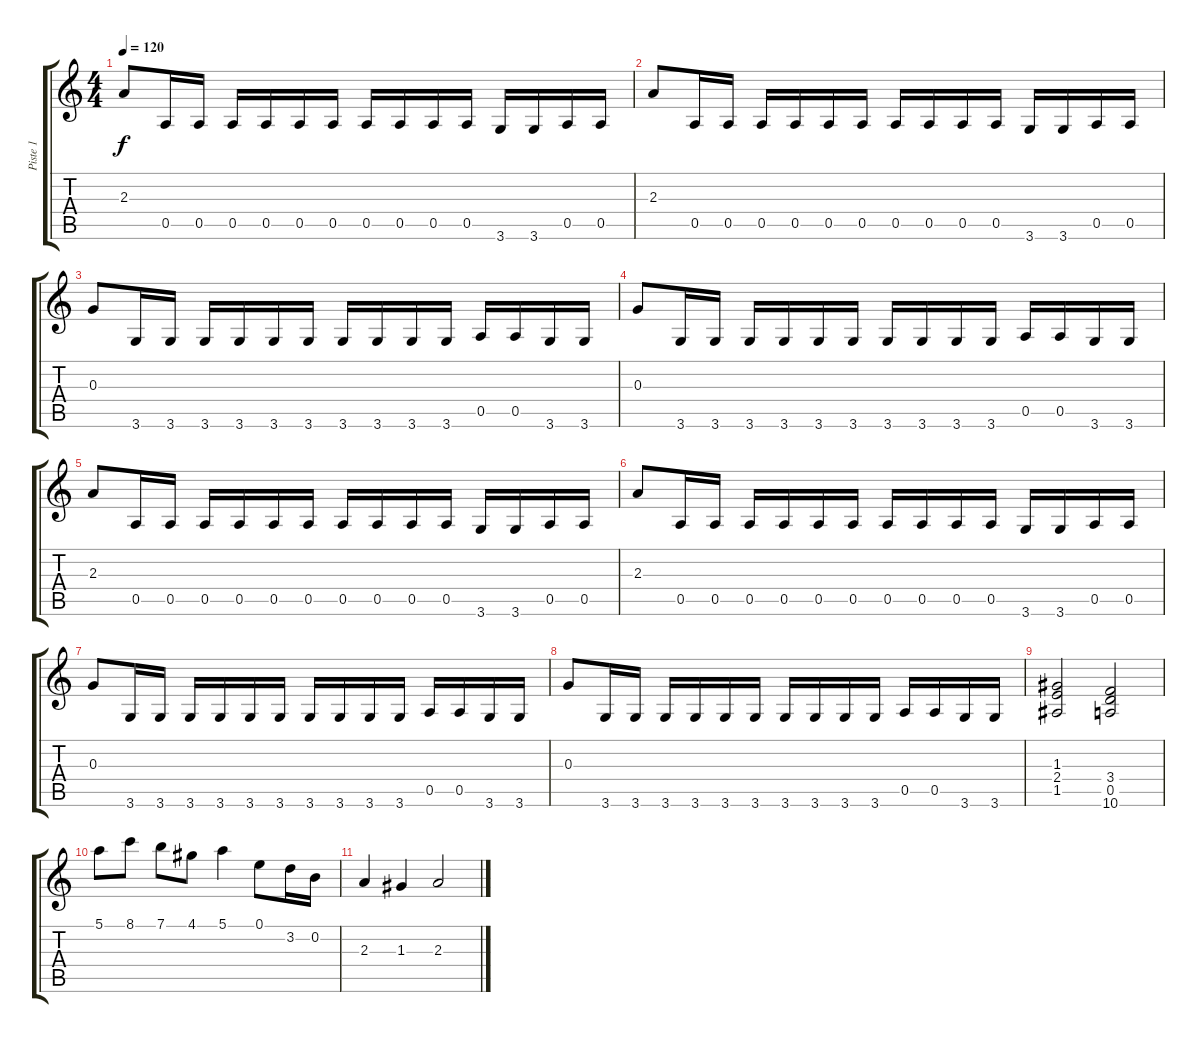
\track ("Piste 1" "Piste 1") {instrument overdrivenguitar}
\staff {score tabs}
\tuning (E4 B3 G3 D3 A2 E2) {hide}
\ts (4 4)
\tempo 120
\clef g2
\ks c
2.3.8{dy f} 0.5.16 0.5.16 0.5.16 0.5.16 0.5.16 0.5.16 0.5.16 0.5.16 0.5.16 0.5.16 3.6.16 3.6.16 0.5.16 0.5.16 |
2.3.8 0.5.16 0.5.16 0.5.16 0.5.16 0.5.16 0.5.16 0.5.16 0.5.16 0.5.16 0.5.16 3.6.16 3.6.16 0.5.16 0.5.16 |
0.3.8 3.6.16 3.6.16 3.6.16 3.6.16 3.6.16 3.6.16 3.6.16 3.6.16 3.6.16 3.6.16 0.5.16 0.5.16 3.6.16 3.6.16 |
0.3.8 3.6.16 3.6.16 3.6.16 3.6.16 3.6.16 3.6.16 3.6.16 3.6.16 3.6.16 3.6.16 0.5.16 0.5.16 3.6.16 3.6.16 |
2.3.8 0.5.16 0.5.16 0.5.16 0.5.16 0.5.16 0.5.16 0.5.16 0.5.16 0.5.16 0.5.16 3.6.16 3.6.16 0.5.16 0.5.16 |
2.3.8 0.5.16 0.5.16 0.5.16 0.5.16 0.5.16 0.5.16 0.5.16 0.5.16 0.5.16 0.5.16 3.6.16 3.6.16 0.5.16 0.5.16 |
0.3.8 3.6.16 3.6.16 3.6.16 3.6.16 3.6.16 3.6.16 3.6.16 3.6.16 3.6.16 3.6.16 0.5.16 0.5.16 3.6.16 3.6.16 |
0.3.8 3.6.16 3.6.16 3.6.16 3.6.16 3.6.16 3.6.16 3.6.16 3.6.16 3.6.16 3.6.16 0.5.16 0.5.16 3.6.16 3.6.16 |
(1.3 2.4 1.5).2 (3.4 0.5 10.6).2 |
5.1.8 8.1.8 7.1.8 4.1.8 5.1.4 0.1.8 3.2.16 0.2.16 |
2.3.4 1.3.4 2.3.2
